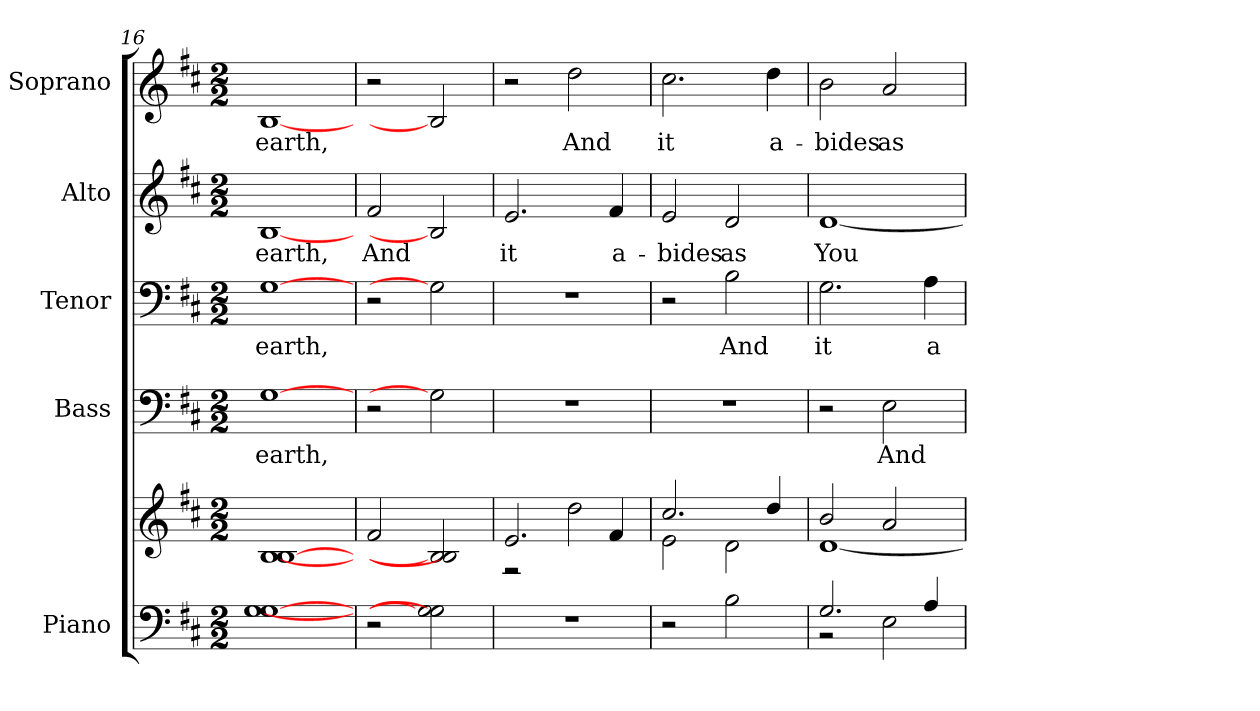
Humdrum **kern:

**kern	**kern	**kern	**text	**kern	**text	**kern	**text	**kern	**text
*part5	*part5	*part4	*part4	*part3	*part3	*part2	*part2	*part1	*part1
*staff6	*staff5	*staff4	*staff4	*staff3	*staff3	*staff2	*staff2	*staff1	*staff1
*I"Piano	*	*I"Bass	*	*I"Tenor	*	*I"Alto	*	*I"Soprano	*
*I'Pno.	*	*I'B.	*	*I'T.	*	*I'A.	*	*I'S.	*
*clefF4	*clefG2	*clefF4	*	*clefF4	*	*clefG2	*	*clefG2	*
*k[f#c#]	*k[f#c#]	*k[f#c#]	*	*k[f#c#]	*	*k[f#c#]	*	*k[f#c#]	*
*D:	*D:	*D:	*	*D:	*	*D:	*	*D:	*
*M2/2	*M2/2	*M2/2	*	*M2/2	*	*M2/2	*	*M2/2	*
=16	=16	=16	=16	=16	=16	=16	=16	=16	=16
!	!	!	!LO:LY:b:color=#000000	!	!	!	!	!	!
!	!	!	!	!	!LO:LY:b:color=#000000	!	!	!	!
!	!	!	!	!	!	!	!LO:LY:b:color=#000000	!	!
!	!	!	!	!	!	!	!	!	!LO:LY:b:color=#000000
[1Gi [1Gi	[1Bi [1Bi	[1Gi	earth,	[1Gi	earth,	[1Bi	earth,	[1Bi	earth,
=17	=17	=17	=17	=17	=17	=17	=17	=17	=17
!	!	!	!	!	!	!	!LO:LY:b:color=#000000	!	!
2r	2f#i/	2r	.	2r	.	2f#i/	And	2r	.
2Gi] 2Gi]	2Bi] 2Bi]	2Gi]	.	2Gi]	.	2Bi]	.	2Bi]	.
=18	=18	=18	=18	=18	=18	=18	=18	=18	=18
*	*^	*	*	*	*	*	*	*	*
!	!	!	!	!	!	!	!	!LO:LY:b:color=#000000	!	!
1r	2.ei/	2r	1r	.	1r	.	2.ei/	it	2r	.
!	!	!	!	!	!	!	!	!	!	!LO:LY:b:color=#000000
.	.	2ddi\	.	.	.	.	.	.	2ddi\	And
!	!	!	!	!	!	!	!	!LO:LY:b:color=#000000	!	!
.	4f#i/	.	.	.	.	.	4f#i/	a-	.	.
!!LO:PB:g=z
=19	=19	=19	=19	=19	=19	=19	=19	=19	=19	=19
!	!	!	!	!	!	!	!	!LO:LY:b:color=#000000	!	!
!	!	!	!	!	!	!	!	!	!	!LO:LY:b:color=#000000
2r	2.cc#i/	2ei\	1r	.	2r	.	2ei/	-bides	2.cc#i\	it
!	!	!	!	!	!	!LO:LY:b:color=#000000	!	!	!	!
!	!	!	!	!	!	!	!	!LO:LY:b:color=#000000	!	!
2Bi\	.	2di\	.	.	2Bi\	And	2di/	as	.	.
!	!	!	!	!	!	!	!	!	!	!LO:LY:b:color=#000000
.	4ddi/	.	.	.	.	.	.	.	4ddi\	a-
=20	=20	=20	=20	=20	=20	=20	=20	=20	=20	=20
*^	*	*	*	*	*	*	*	*	*	*
!	!	!	!	!	!	!	!LO:LY:b:color=#000000	!	!	!	!
!	!	!	!	!	!	!	!	!	!LO:LY:b:color=#000000	!	!
!	!	!	!	!	!	!	!	!	!	!	!LO:LY:b:color=#000000
2.Gi/	2r	2bi/	[<1di	2r	.	2.Gi\	it	[<1di	You	2bi\	-bides
!	!	!	!	!	!LO:LY:b:color=#000000	!	!	!	!	!	!
!	!	!	!	!	!	!	!	!	!	!	!LO:LY:b:color=#000000
.	2Ei\	2ai/	.	2Ei\	And	.	.	.	.	2ai/	as
!	!	!	!	!	!	!	!LO:LY:b:color=#000000	!	!	!	!
4Ai/	.	.	.	.	.	4Ai\	a-	.	.	.	.
*v	*v	*	*	*	*	*	*	*	*	*	*
*	*v	*v	*	*	*	*	*	*	*	*
=	=	=	=	=	=	=	=	=	=
*-	*-	*-	*-	*-	*-	*-	*-	*-	*-
